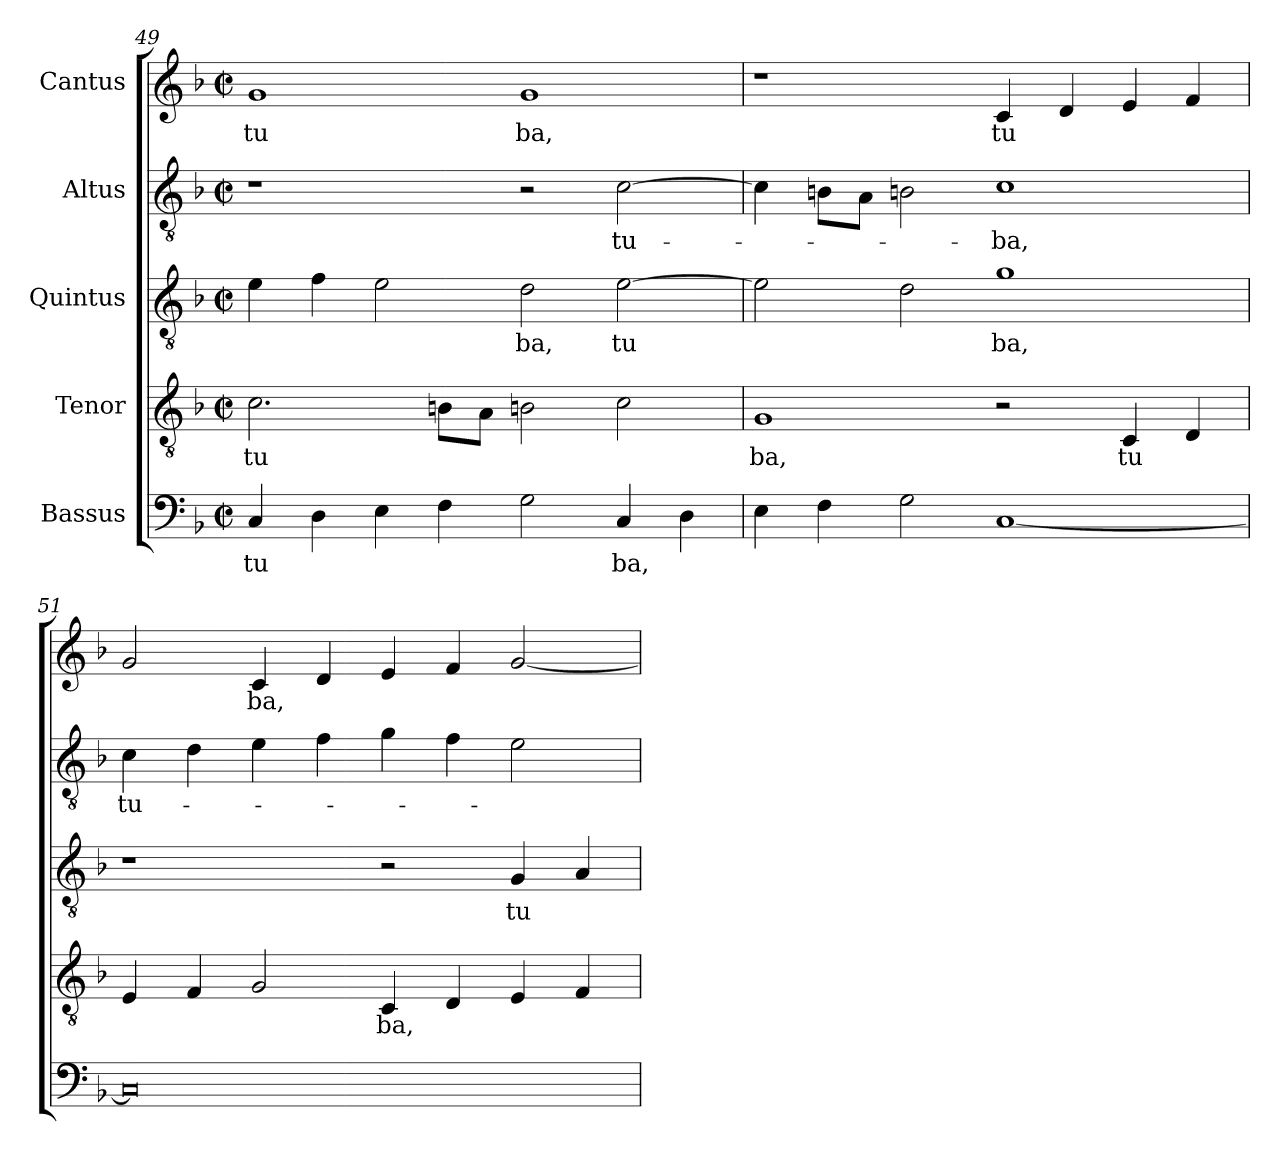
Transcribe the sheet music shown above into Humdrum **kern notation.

**kern	**text	**kern	**text	**kern	**text	**kern	**text	**kern	**text
*part5	*part5	*part4	*part4	*part3	*part3	*part2	*part2	*part1	*part1
*staff5	*staff5	*staff4	*staff4	*staff3	*staff3	*staff2	*staff2	*staff1	*staff1
*I"Bassus	*	*I"Tenor	*	*I"Quintus	*	*I"Altus	*	*I"Cantus	*
*clefF4	*	*clefGv2	*	*clefGv2	*	*clefGv2	*	*clefG2	*
*k[b-]	*	*k[b-]	*	*k[b-]	*	*k[b-]	*	*k[b-]	*
*F:	*	*F:	*	*F:	*	*F:	*	*F:	*
*M2/2	*	*M2/2	*	*M2/2	*	*M2/2	*	*M2/2	*
*met(c|)	*	*met(c|)	*	*met(c|)	*	*met(c|)	*	*met(c|)	*
=49	=49	=49	=49	=49	=49	=49	=49	=49	=49
!	!LO:LY:b:cj	!	!LO:LY:b:cj	!	!	!	!	!	!LO:LY:b:cj
4C/	tu	2.c\	tu	4e\	.	1r	.	1g	tu
4D\	.	.	.	4f\	.	.	.	.	.
4E\	.	.	.	2e\	.	.	.	.	.
4F\	.	8B\L	.	.	.	.	.	.	.
.	.	8A\J	.	.	.	.	.	.	.
!	!	!	!	!	!LO:LY:b:cj	!	!	!	!LO:LY:b:cj
2G\	.	2Bn\	.	2d\	ba,	2r	.	1g	ba,
!	!LO:LY:b	!	!	!	!LO:LY:b:cj	!	!LO:LY:b:cj	!	!
4C/	ba,	2c\	.	[>2e\	tu	[>2c\	tu-	.	.
4D\	.	.	.	.	.	.	.	.	.
=50	=50	=50	=50	=50	=50	=50	=50	=50	=50
!	!	!	!LO:LY:b:cj	!	!	!	!	!	!
4E\	.	1G	ba,	2e\]	.	4c\]	.	1r	.
4F\	.	.	.	.	.	8B\L	.	.	.
.	.	.	.	.	.	8A\J	.	.	.
2G\	.	.	.	2d\	.	2Bn\	.	.	.
!	!	!	!	!	!LO:LY:b:cj	!	!LO:LY:b:cj	!	!LO:LY:b:cj
[<1C	.	2r	.	1g	ba,	1c	-ba,	4c/	tu
.	.	.	.	.	.	.	.	4d/	.
!	!	!	!LO:LY:b:cj	!	!	!	!	!	!
.	.	4C/	tu	.	.	.	.	4e/	.
.	.	4D/	.	.	.	.	.	4f/	.
=51	=51	=51	=51	=51	=51	=51	=51	=51	=51
!	!	!	!	!	!	!	!LO:LY:b:cj	!	!
0C]	.	4E/	.	1r	.	4c\	tu-	2g/	.
.	.	4F/	.	.	.	4d\	.	.	.
!	!	!	!	!	!	!	!	!	!LO:LY:b
.	.	2G/	.	.	.	4e\	.	4c/	ba,
.	.	.	.	.	.	4f\	.	4d/	.
!	!	!	!LO:LY:b	!	!	!	!	!	!
.	.	4C/	ba,	2r	.	4g\	.	4e/	.
.	.	4D/	.	.	.	4f\	.	4f/	.
!	!	!	!	!	!LO:LY:b:cj	!	!	!	!
.	.	4E/	.	4G/	tu	2e\	.	[>2g/	.
.	.	4F/	.	4A/	.	.	.	.	.
=	=	=	=	=	=	=	=	=	=
*-	*-	*-	*-	*-	*-	*-	*-	*-	*-
